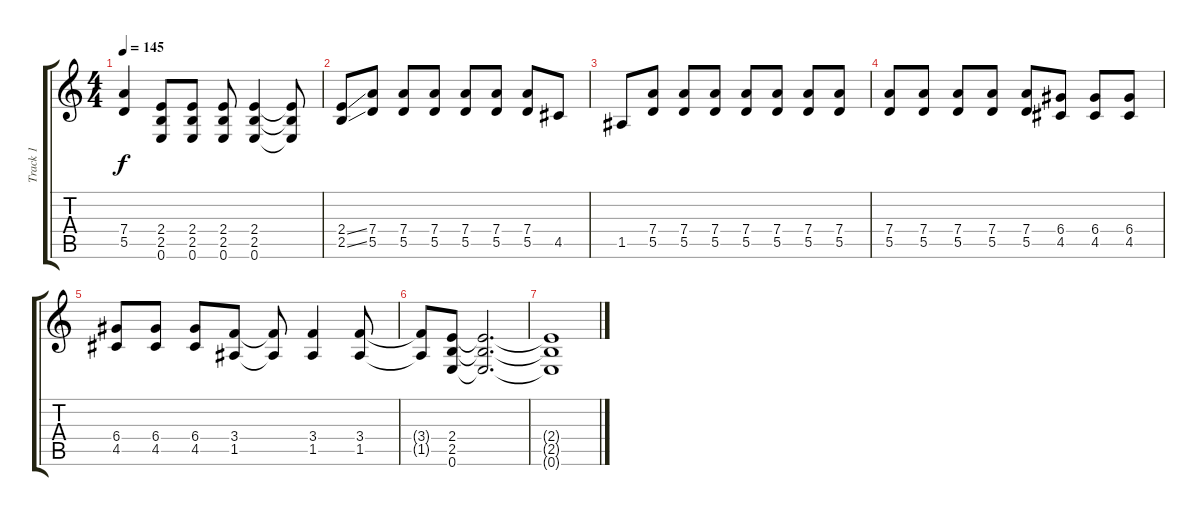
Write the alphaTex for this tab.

\track ("Track 1" "Track 1") {instrument distortionguitar}
\staff {score tabs}
\tuning (E4 B3 G3 D3 A2 E2) {hide}
\ts (4 4)
\tempo 145
\clef g2
\ks c
(7.4{t} 5.5{t}).4{dy f} (2.4 2.5 0.6).8 (2.4 2.5 0.6).8 (2.4 2.5 0.6).8 (2.4 2.5 0.6).4 (2.4{t} 2.5{t} 0.6{t}).8 |
(2.4{ss} 2.5{ss}).8 (7.4 5.5).8 (7.4 5.5).8 (7.4 5.5).8 (7.4 5.5).8 (7.4 5.5).8 (7.4 5.5).8 4.5.8 |
1.5.8 (7.4 5.5).8 (7.4 5.5).8 (7.4 5.5).8 (7.4 5.5).8 (7.4 5.5).8 (7.4 5.5).8 (7.4 5.5).8 |
(7.4 5.5).8 (7.4 5.5).8 (7.4 5.5).8 (7.4 5.5).8 (7.4 5.5).8 (6.4 4.5).8 (6.4 4.5).8 (6.4 4.5).8 |
(6.4 4.5).8 (6.4 4.5).8 (6.4 4.5).8 (3.4 1.5).8 (3.4{t} 1.5{t}).8 (3.4 1.5).4 (3.4 1.5).8 |
(3.4{t} 1.5{t}).8 (2.4 2.5 0.6).8 (2.4{t} 2.5{t} 0.6{t}).2{d} |
(2.4{t} 2.5{t} 0.6{t}).1
